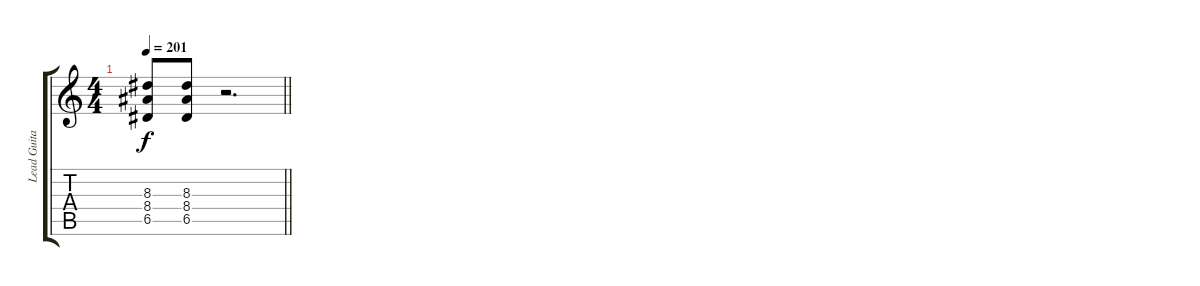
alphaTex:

\track ("Lead Guitar" "Lead Guita") {instrument electricguitarclean}
\staff {score tabs}
\tuning (E4 B3 G3 D3 A2 E2) {hide}
\ts (4 4)
\tempo 201
\clef g2
\barLineRight lightlight
\ks c
(8.3 8.4 6.5).8{dy f} (8.3 8.4 6.5).8 r.2{d}
